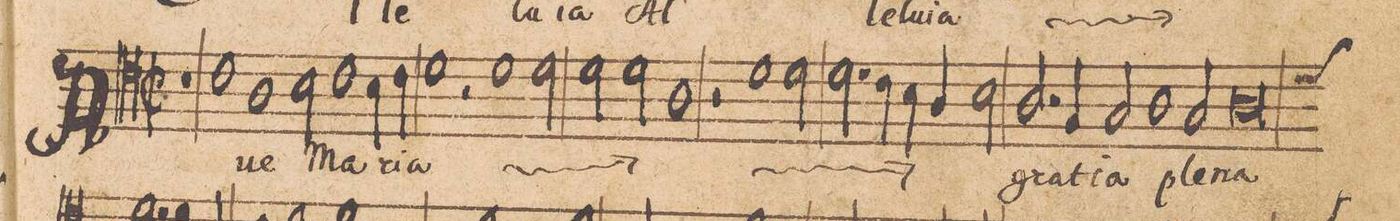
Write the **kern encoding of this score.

**kern	**text
*I"ALTVS.	*
*clefC4	*
*k[]	*
*met(c|)	*
*M2/1	*
*M2/1	*
*met(c|)	*
1r	.
1c\	A-
=10-	=10-
1A\	-ue
2B\	Ma-
1c\	.
=11-	=11-
4B\	-ri-
4c\	.
1d\	-a
=12-	=12-
2r	.
*	*ij
1d\	A-
2d\	-ue
=13-	=13-
2d\	Ma-
2d\	-ri-
1A\	-a
=14-	=14-
2r	.
1d\	A-
2d\	-ue
=15-	=15-
2.d\	Ma-
4c\	-ri-
4B\	.
4A/	.
2B\	-a
*	*Xij
=16-	=16-
2.A/	gra-
4F/	-ti-
2G/	-a
1A\	ple-
=17-	=17-
2G/	.
0A\	-na
=18-	=18-
*-	*-
